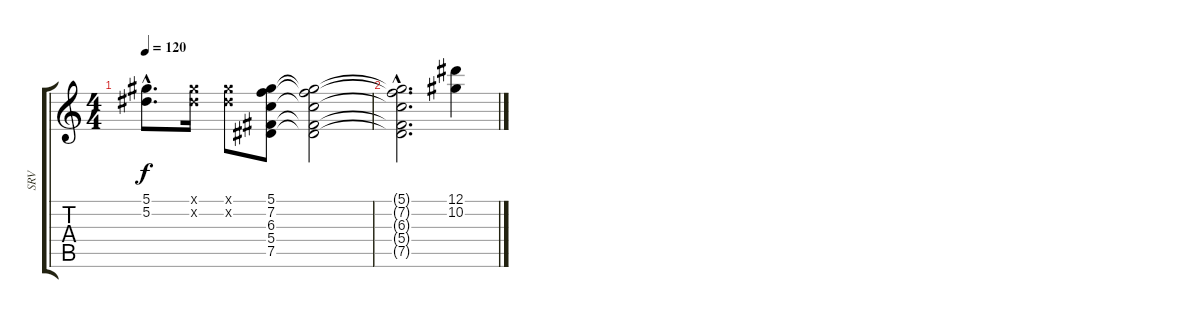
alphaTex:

\track ("SRV" "SRV") {instrument electricguitarclean}
\staff {score tabs}
\tuning (Eb4 Bb3 Gb3 Db3 Ab2 Eb2) {hide}
\ts (4 4)
\tempo 120
\clef g2
\ks c
(5.1{hac} 5.2{hac}).8{d dy f} (5.1{x} 5.2{x}).16 (5.1{x} 5.2{x}).8 (5.1 7.2 6.3 5.4 7.5).8 (5.1{t} 7.2{t} 6.3{t} 5.4{t} 7.5{t}).2 |
(5.1{hac t} 7.2{hac t} 6.3{hac t} 5.4{hac t} 7.5{hac t}).2{d} (12.1 10.2).4
